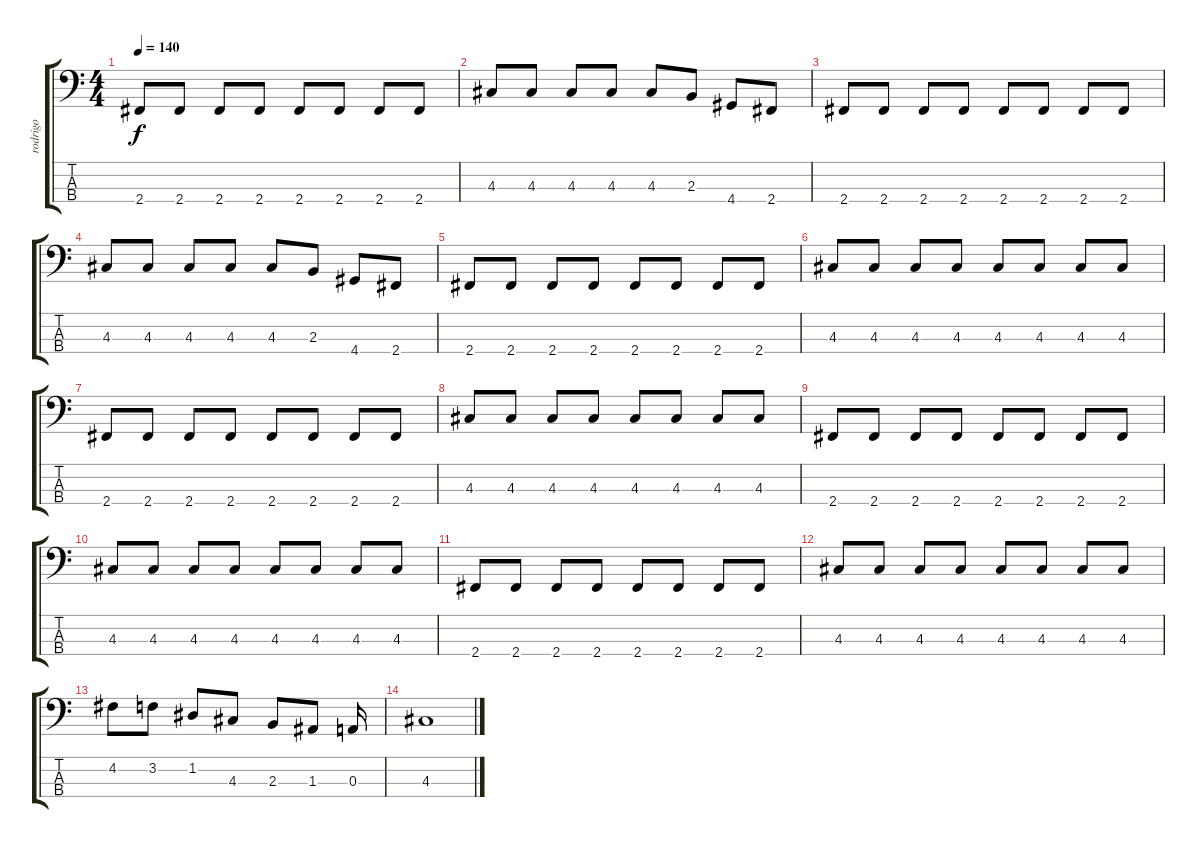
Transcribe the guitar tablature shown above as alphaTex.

\track ("rodrigo" "rodrigo") {instrument electricbassfinger}
\staff {score tabs}
\tuning (G2 D2 A1 E1) {hide}
\ts (4 4)
\tempo 140
\clef f4
\ks c
2.4.8{dy f} 2.4.8 2.4.8 2.4.8 2.4.8 2.4.8 2.4.8 2.4.8 |
4.3.8 4.3.8 4.3.8 4.3.8 4.3.8 2.3.8 4.4.8 2.4.8 |
2.4.8 2.4.8 2.4.8 2.4.8 2.4.8 2.4.8 2.4.8 2.4.8 |
4.3.8 4.3.8 4.3.8 4.3.8 4.3.8 2.3.8 4.4.8 2.4.8 |
2.4.8 2.4.8 2.4.8 2.4.8 2.4.8 2.4.8 2.4.8 2.4.8 |
4.3.8 4.3.8 4.3.8 4.3.8 4.3.8 4.3.8 4.3.8 4.3.8 |
2.4.8 2.4.8 2.4.8 2.4.8 2.4.8 2.4.8 2.4.8 2.4.8 |
4.3.8 4.3.8 4.3.8 4.3.8 4.3.8 4.3.8 4.3.8 4.3.8 |
2.4.8 2.4.8 2.4.8 2.4.8 2.4.8 2.4.8 2.4.8 2.4.8 |
4.3.8 4.3.8 4.3.8 4.3.8 4.3.8 4.3.8 4.3.8 4.3.8 |
2.4.8 2.4.8 2.4.8 2.4.8 2.4.8 2.4.8 2.4.8 2.4.8 |
4.3.8 4.3.8 4.3.8 4.3.8 4.3.8 4.3.8 4.3.8 4.3.8 |
4.2.8 3.2.8 1.2.8 4.3.8 2.3.8 1.3.8 0.3.16 |
4.3.1
